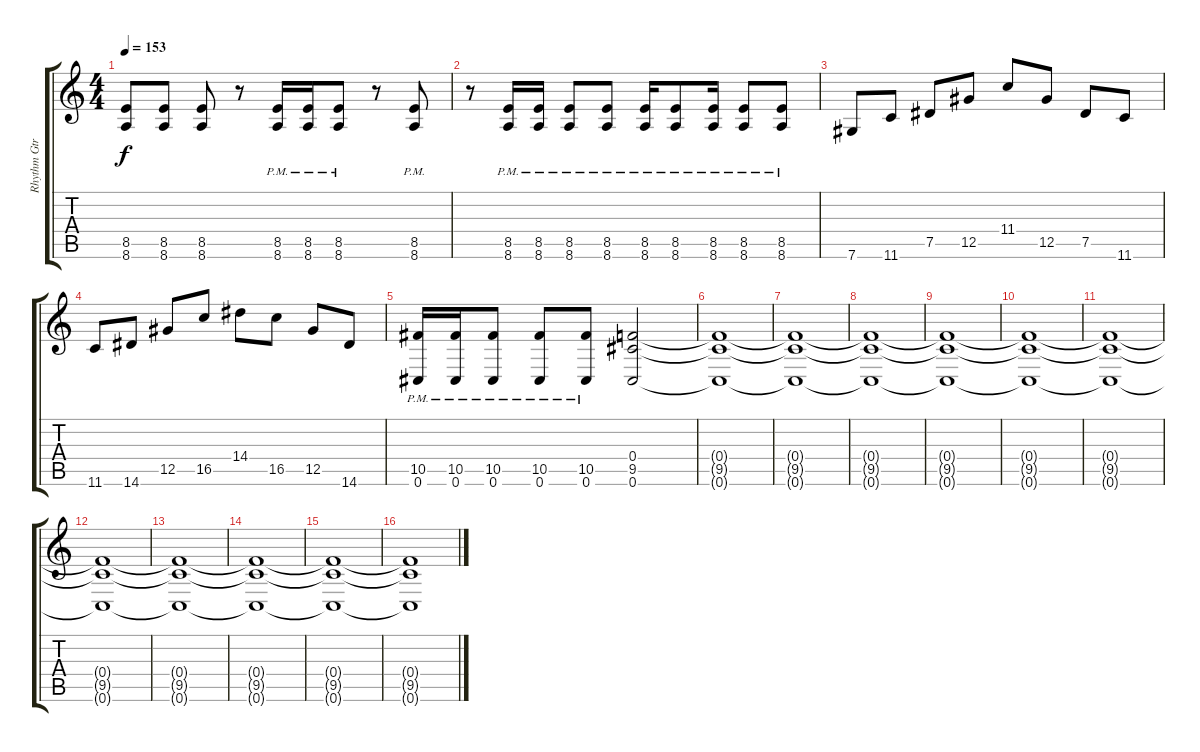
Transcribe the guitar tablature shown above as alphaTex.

\track ("Rhythm Gtr L" "Rhythm Gtr") {instrument distortionguitar}
\staff {score tabs}
\tuning (Eb4 Bb3 Gb3 Db3 Ab2 Db2) {hide}
\ts (4 4)
\tempo 153
\clef g2
\ks c
(8.5 8.6).8{dy f} (8.5 8.6).8 (8.5 8.6).8 r.8 (8.5{pm} 8.6{pm}).16 (8.5{pm} 8.6{pm}).16 (8.5{pm} 8.6{pm}).8 r.8 (8.5{pm} 8.6{pm}).8 |
r.8 (8.5{pm} 8.6{pm}).16 (8.5{pm} 8.6{pm}).16 (8.5{pm} 8.6{pm}).8 (8.5{pm} 8.6{pm}).8 (8.5{pm} 8.6{pm}).16 (8.5{pm} 8.6{pm}).8 (8.5{pm} 8.6{pm}).16 (8.5{pm} 8.6{pm}).8 (8.5{pm} 8.6{pm}).8 |
7.6.8 11.6.8 7.5.8 12.5.8 11.4.8 12.5.8 7.5.8 11.6.8 |
11.6.8 14.6.8 12.5.8 16.5.8 14.4.8 16.5.8 12.5.8 14.6.8 |
(10.5{pm} 0.6{pm}).16 (10.5{pm} 0.6{pm}).16 (10.5{pm} 0.6{pm}).8 (10.5{pm} 0.6{pm}).8 (10.5{pm} 0.6{pm}).8 (0.4 9.5 0.6).2 |
(0.4{t} 9.5{t} 0.6{t}).1 |
(0.4{t} 9.5{t} 0.6{t}).1 |
(0.4{t} 9.5{t} 0.6{t}).1 |
(0.4{t} 9.5{t} 0.6{t}).1 |
(0.4{t} 9.5{t} 0.6{t}).1 |
(0.4{t} 9.5{t} 0.6{t}).1 |
(0.4{t} 9.5{t} 0.6{t}).1 |
(0.4{t} 9.5{t} 0.6{t}).1 |
(0.4{t} 9.5{t} 0.6{t}).1 |
(0.4{t} 9.5{t} 0.6{t}).1 |
(0.4{t} 9.5{t} 0.6{t}).1
